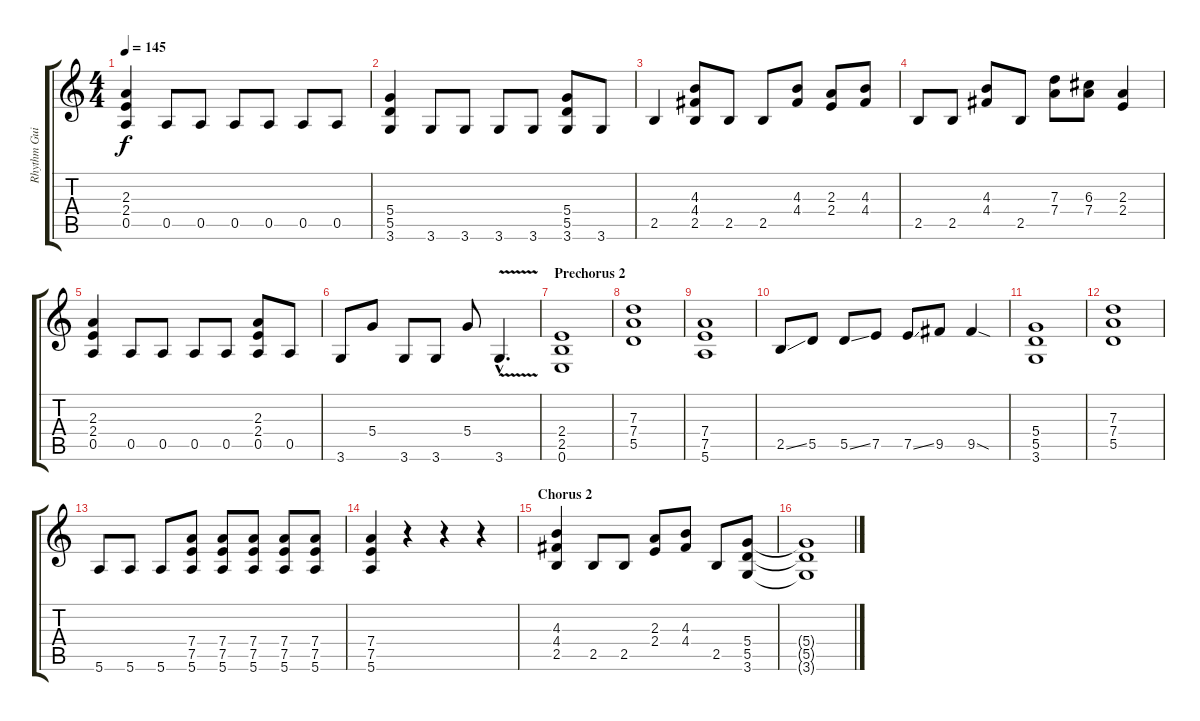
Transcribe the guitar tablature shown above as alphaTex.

\track ("Rhythm Guitar 1" "Rhythm Gui") {instrument distortionguitar}
\staff {score tabs}
\tuning (E4 B3 G3 D3 A2 E2) {hide}
\ts (4 4)
\tempo 145
\clef g2
\ks c
(2.3 2.4 0.5).4{dy f} 0.5.8 0.5.8 0.5.8 0.5.8 0.5.8 0.5.8 |
(5.4 5.5 3.6).4 3.6.8 3.6.8 3.6.8 3.6.8 (5.4 5.5 3.6).8 3.6.8 |
2.5.4 (4.3 4.4 2.5).8 2.5.8 2.5.8 (4.3 4.4).8 (2.3 2.4).8 (4.3 4.4).8 |
2.5.8 2.5.8 (4.3 4.4).8 2.5.8 (7.3 7.4).8 (6.3 7.4).8 (2.3 2.4).4 |
(2.3 2.4 0.5).4 0.5.8 0.5.8 0.5.8 0.5.8 (2.3 2.4 0.5).8 0.5.8 |
3.6.8 5.4.8 3.6.8 3.6.8 5.4.8 3.6{v hac}.4{d} |
\section ("" "Prechorus 2")
(2.4 2.5 0.6).1 |
(7.3 7.4 5.5).1 |
(7.4 7.5 5.6).1 |
2.5{ss}.8 5.5.8 5.5{ss}.8 7.5.8 7.5{ss}.8 9.5.8 9.5{sod}.4 |
(5.4 5.5 3.6).1 |
(7.3 7.4 5.5).1 |
5.6.8 5.6.8 5.6.8 (7.4 7.5 5.6).8 (7.4 7.5 5.6).8 (7.4 7.5 5.6).8 (7.4 7.5 5.6).8 (7.4 7.5 5.6).8 |
(7.4 7.5 5.6).4 r.4 r.4 r.4 |
\section ("" "Chorus 2")
(4.3 4.4 2.5).4 2.5.8 2.5.8 (2.3 2.4).8 (4.3 4.4).8 2.5.8 (5.4 5.5 3.6).8 |
(5.4{t} 5.5{t} 3.6{t}).1
